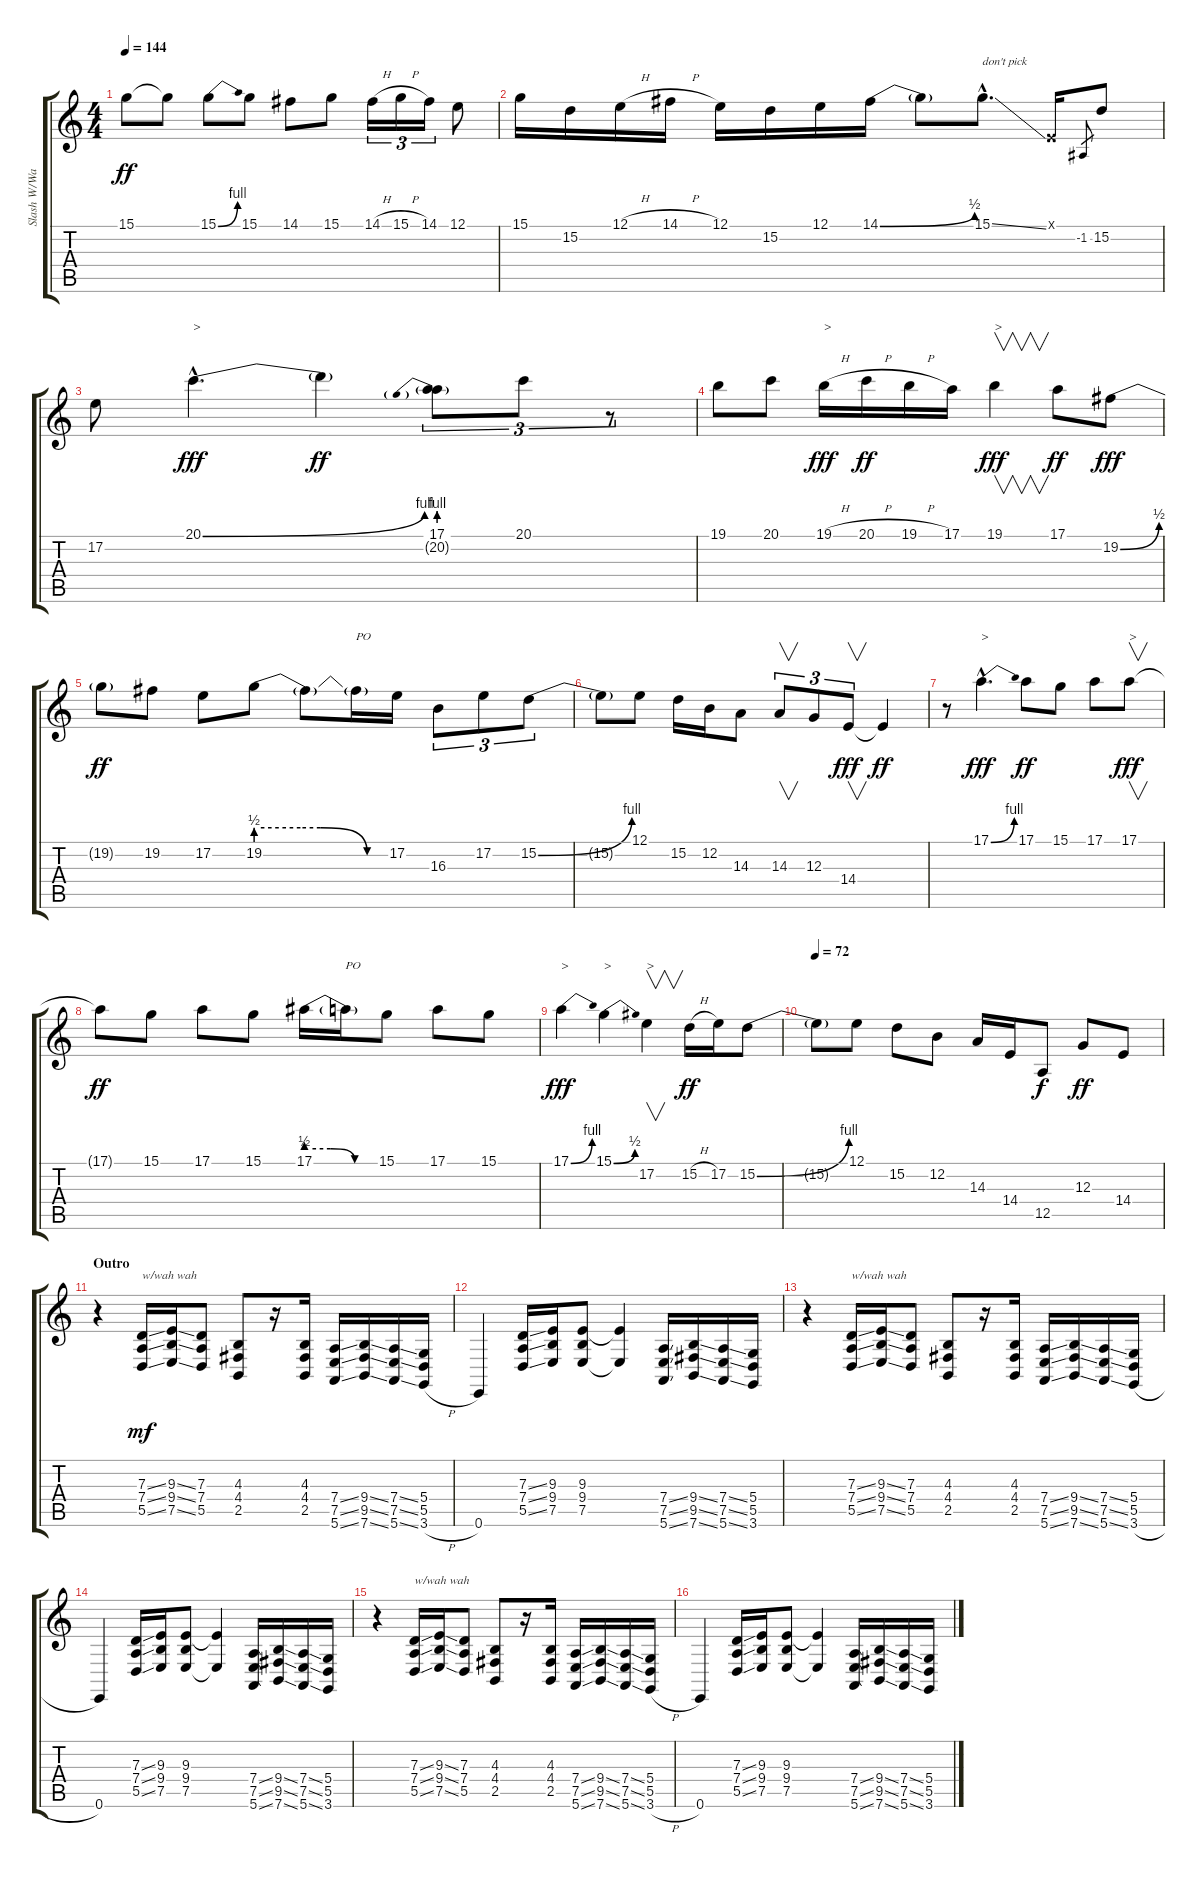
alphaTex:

\track ("Slash W/Wah" "Slash W/Wa") {instrument lead4chiff}
\staff {score tabs}
\tuning (E4 B3 G3 D3 A2 E2) {hide}
\ts (4 4)
\tempo 144
\clef g2
\ks c
15.1{t}.8{dy ff} 15.1{t}.8 15.1{be (bend 0 0 60 4)}.8 15.1.8 14.1.8 15.1.8 14.1{h}.16{tu (3 2)} 15.1{h}.16{tu (3 2)} 14.1.16{tu (3 2)} 12.1.8 |
15.1.16 15.2.16 12.1{h}.16 14.1{h}.16 12.1.16 15.2.16 12.1.16 14.1{be (bend 0 0 60 2)}.16 14.1{t}.8 15.1{ss hac}.8{d txt "don't pick"} 0.1{x}.16 -1.2.8{gr} 15.2.8 |
17.2.8 20.1{be (bend 0 0 60 4) hac}.4{d txt ">" dy fff} 20.1{t}.4{dy ff} (17.1 20.2{be (prebend 0 4 60 4) g}).8{tu (3 2)} 20.1.8{tu (3 2)} r.8{tu (3 2)} |
19.1.8 20.1.8 19.1{h}.16{txt ">" dy fff} 20.1{h}.16{dy ff} 19.1{h}.16 17.1.16 19.1.4{v txt ">" dy fff} 17.1.8{dy ff} 19.2{be (bend 0 0 60 2)}.8{dy fff} |
19.2{t}.8{dy ff} 19.2.8 17.2.8 19.2{be (custom 0 2 20 2 29 2 50 0 60 0)}.8 19.2{t}.8 19.2{t}.16{txt "PO"} 17.2.16 16.3.8{tu (3 2)} 17.2.8{tu (3 2)} 15.2{be (bend 0 0 60 4)}.8{tu (3 2)} |
15.2{t}.8 12.1.8 15.2.16 12.2.16 14.3.8 14.3.8{v tu (3 2)} 12.3.8{tu (3 2)} 14.4.8{v tu (3 2) dy fff} 14.4{t}.4{dy ff} |
r.8 17.1{be (bend 0 0 60 4) hac}.4{d txt ">" dy fff} 17.1.8{dy ff} 15.1.8 17.1.8 17.1.8{v txt ">" dy fff} |
17.1{t}.8{dy ff} 15.1.8 17.1.8 15.1.8 17.1{be (custom 0 2 20 2 40 0 60 0)}.16 17.1{t}.16{txt "PO"} 15.1.8 17.1.8 15.1.8 |
17.1{be (bend 0 0 60 4)}.4{txt ">" dy fff} 15.1{be (bend 0 0 60 2)}.4{txt ">"} 17.2.4{v txt ">"} 15.2{h}.16{dy ff} 17.2.16 15.2{be (bend 0 0 60 4)}.8 |
\tempo 72
15.2{t}.8 12.1.8 15.2.8 12.2.8 14.3.16 14.4.16 12.5.8{dy f} 12.3.8{dy ff} 14.4.8 |
\section ("" "Outro ")
r.4{instrument lead4chiff} (7.3{ss} 7.4{ss} 5.5{ss}).16{txt "w/wah wah" dy mf} (9.3{ss} 9.4{ss} 7.5{ss}).16 (7.3 7.4 5.5).8 (4.3 4.4 2.5).8 r.16 (4.3 4.4 2.5).16 (7.4{ss} 7.5{ss} 5.6{ss}).16 (9.4{ss} 9.5{ss} 7.6{ss}).16 (7.4{ss} 7.5{ss} 5.6{ss}).16 (5.4 5.5 3.6{h}).16 |
0.6.4 (7.3{ss} 7.4{ss} 5.5{ss}).16 (9.3 9.4 7.5).16 (9.3 9.4 7.5).8 (9.3{t} 7.5{t}).4 (7.4{ss} 7.5{ss} 5.6{ss}).16 (9.4{ss} 9.5{ss} 7.6{ss}).16 (7.4{ss} 7.5{ss} 5.6{ss}).16 (5.4 5.5 3.6).16 |
r.4{instrument lead4chiff} (7.3{ss} 7.4{ss} 5.5{ss}).16{txt "w/wah wah"} (9.3{ss} 9.4{ss} 7.5{ss}).16 (7.3 7.4 5.5).8 (4.3 4.4 2.5).8 r.16 (4.3 4.4 2.5).16 (7.4{ss} 7.5{ss} 5.6{ss}).16 (9.4{ss} 9.5{ss} 7.6{ss}).16 (7.4{ss} 7.5{ss} 5.6{ss}).16 (5.4 5.5 3.6{h}).16 |
0.6.4 (7.3{ss} 7.4{ss} 5.5{ss}).16 (9.3 9.4 7.5).16 (9.3 9.4 7.5).8 (9.3{t} 7.5{t}).4 (7.4{ss} 7.5{ss} 5.6{ss}).16 (9.4{ss} 9.5{ss} 7.6{ss}).16 (7.4{ss} 7.5{ss} 5.6{ss}).16 (5.4 5.5 3.6).16 |
r.4{instrument lead4chiff} (7.3{ss} 7.4{ss} 5.5{ss}).16{txt "w/wah wah"} (9.3{ss} 9.4{ss} 7.5{ss}).16 (7.3 7.4 5.5).8 (4.3 4.4 2.5).8 r.16 (4.3 4.4 2.5).16 (7.4{ss} 7.5{ss} 5.6{ss}).16 (9.4{ss} 9.5{ss} 7.6{ss}).16 (7.4{ss} 7.5{ss} 5.6{ss}).16 (5.4 5.5 3.6{h}).16 |
0.6.4 (7.3{ss} 7.4{ss} 5.5{ss}).16 (9.3 9.4 7.5).16 (9.3 9.4 7.5).8 (9.3{t} 7.5{t}).4 (7.4{ss} 7.5{ss} 5.6{ss}).16 (9.4{ss} 9.5{ss} 7.6{ss}).16 (7.4{ss} 7.5{ss} 5.6{ss}).16 (5.4 5.5 3.6).16
